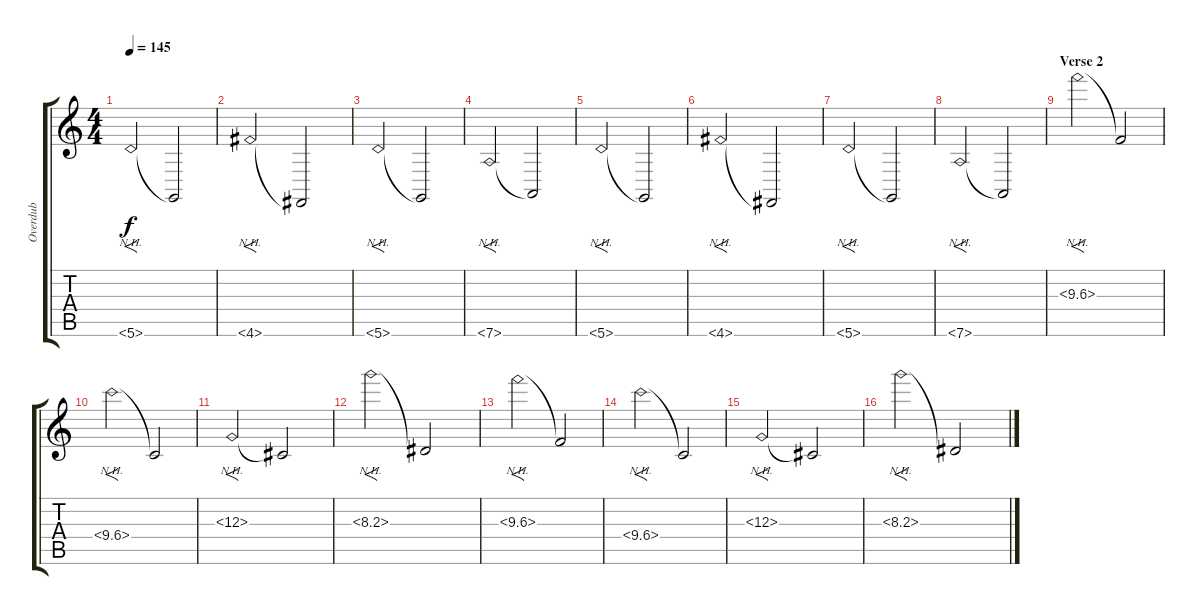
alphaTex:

\track ("Overdub" "Overdub") {instrument lead2sawtooth}
\staff {score tabs}
\tuning (E4 B3 G3 D3 A2 D2) {hide}
\ts (4 4)
\tempo 145
\clef g2
\ks c
5.6{nh}.2{f dy f balance 16} 5.6{t}.2 |
4.6{nh}.2{f balance 0} 4.6{t}.2 |
5.6{nh}.2{f balance 16} 5.6{t}.2 |
7.6{nh}.2{f balance 0} 7.6{t}.2 |
5.6{nh}.2{f balance 16} 5.6{t}.2 |
4.6{nh}.2{f balance 0} 4.6{t}.2 |
5.6{nh}.2{f balance 16} 5.6{t}.2 |
7.6{nh}.2{f balance 0} 7.6{t}.2 |
\section ("" "Verse 2")
10.3{nh}.2{f balance 16} 10.3{t}.2 |
10.4{nh}.2{f balance 0} 10.4{t}.2 |
6.3{nh}.2{f balance 16} 6.3{t}.2 |
8.3{nh}.2{f balance 0} 8.3{t}.2 |
10.3{nh}.2{f balance 16} 10.3{t}.2 |
10.4{nh}.2{f balance 0} 10.4{t}.2 |
6.3{nh}.2{f balance 16} 6.3{t}.2 |
8.3{nh}.2{f balance 0} 8.3{t}.2
